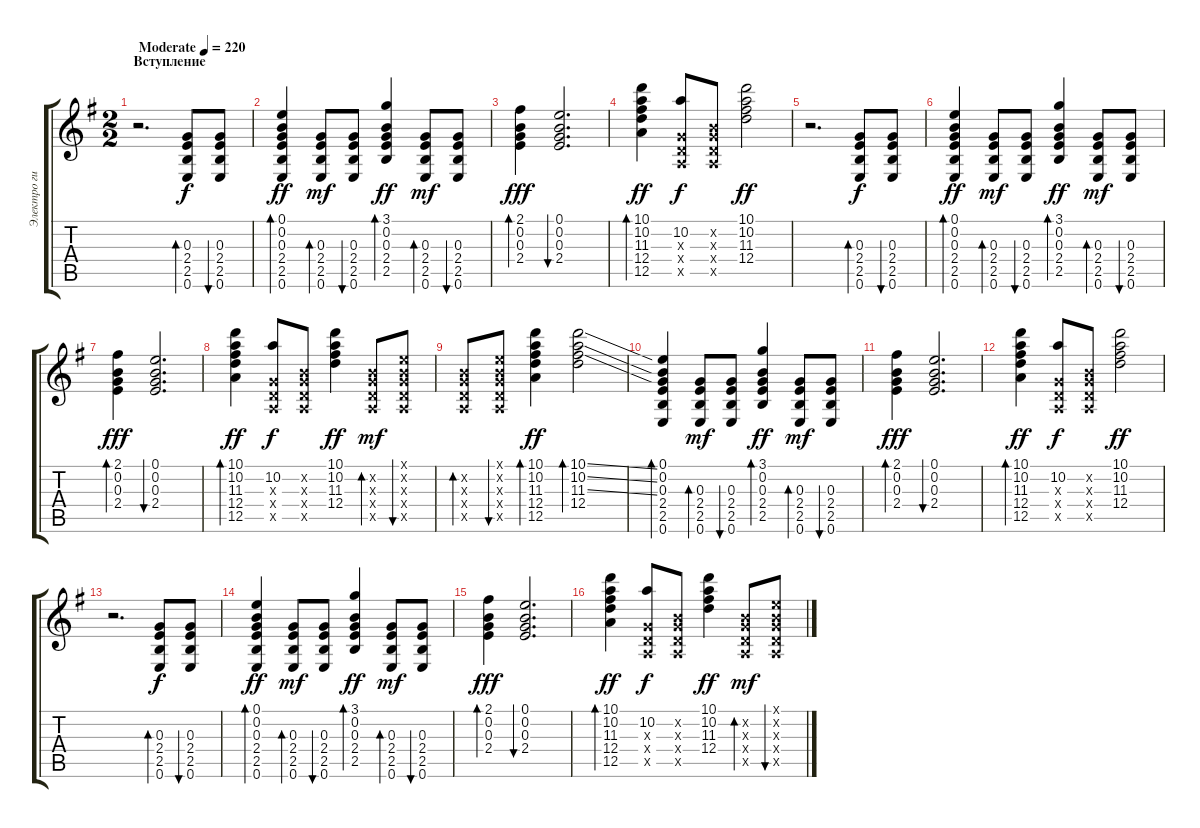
\track ("Электро гитара" "Электро ги") {instrument electricguitarjazz}
\staff {score tabs}
\tuning (E4 B3 G3 D3 A2 E2) {hide}
\ts (2 2)
\section ("" "Вступление")
\tempo (220 "Moderate")
\clef g2
\ks eminor
r.2{d dy f instrument electricguitarjazz} (0.3 2.4 2.5 0.6).8{bd 30} (0.3 2.4 2.5 0.6).8{bu 30} |
(0.1 0.2 0.3 2.4 2.5 0.6).4{bd 60 dy ff} (0.3 2.4 2.5 0.6).8{bd 30 dy mf} (0.3 2.4 2.5 0.6).8{bu 30} (3.1 0.2 0.3 2.4 2.5).4{bd 60 dy ff} (0.3 2.4 2.5 0.6).8{bd 30 dy mf} (0.3 2.4 2.5 0.6).8{bu 30} |
(2.1 0.2 0.3 2.4).4{bd 60 dy fff} (0.1 0.2 0.3 2.4).2{d bu 60} |
(10.1 10.2 11.3 12.4 12.5).4{bd 60 dy ff} (10.2 0.3{x} 0.4{x} 0.5{x}).8{dy f} (0.2{x} 0.3{x} 0.4{x} 0.5{x}).8 (10.1 10.2 11.3 12.4).2{dy ff} |
r.2{d} (0.3 2.4 2.5 0.6).8{bd 30 dy f} (0.3 2.4 2.5 0.6).8{bu 30} |
(0.1 0.2 0.3 2.4 2.5 0.6).4{bd 60 dy ff} (0.3 2.4 2.5 0.6).8{bd 30 dy mf} (0.3 2.4 2.5 0.6).8{bu 30} (3.1 0.2 0.3 2.4 2.5).4{bd 60 dy ff} (0.3 2.4 2.5 0.6).8{bd 30 dy mf} (0.3 2.4 2.5 0.6).8{bu 30} |
(2.1 0.2 0.3 2.4).4{bd 60 dy fff} (0.1 0.2 0.3 2.4).2{d bu 60} |
(10.1 10.2 11.3 12.4 12.5).4{bd 60 dy ff} (10.2 0.3{x} 0.4{x} 0.5{x}).8{dy f} (0.2{x} 0.3{x} 0.4{x} 0.5{x}).8 (10.1 10.2 11.3 12.4).4{dy ff} (0.2{x} 0.3{x} 0.4{x} 0.5{x}).8{bd 30 dy mf} (0.1{x} 0.2{x} 0.3{x} 0.4{x} 0.5{x}).8{bu 30} |
(0.2{x} 0.3{x} 0.4{x} 0.5{x}).8{bd 30} (0.1{x} 0.2{x} 0.3{x} 0.4{x} 0.5{x}).8{bu 30} (10.1 10.2 11.3 12.4 12.5).4{bd 30 dy ff} (10.1{ss} 10.2{ss} 11.3{ss} 12.4).2{bd 30} |
(0.1 0.2 0.3 2.4 2.5 0.6).4{bd 60} (0.3 2.4 2.5 0.6).8{bd 30 dy mf} (0.3 2.4 2.5 0.6).8{bu 30} (3.1 0.2 0.3 2.4 2.5).4{bd 60 dy ff} (0.3 2.4 2.5 0.6).8{bd 30 dy mf} (0.3 2.4 2.5 0.6).8{bu 30} |
(2.1 0.2 0.3 2.4).4{bd 60 dy fff} (0.1 0.2 0.3 2.4).2{d bu 60} |
(10.1 10.2 11.3 12.4 12.5).4{bd 60 dy ff} (10.2 0.3{x} 0.4{x} 0.5{x}).8{dy f} (0.2{x} 0.3{x} 0.4{x} 0.5{x}).8 (10.1 10.2 11.3 12.4).2{dy ff} |
r.2{d} (0.3 2.4 2.5 0.6).8{bd 30 dy f} (0.3 2.4 2.5 0.6).8{bu 30} |
(0.1 0.2 0.3 2.4 2.5 0.6).4{bd 60 dy ff} (0.3 2.4 2.5 0.6).8{bd 30 dy mf} (0.3 2.4 2.5 0.6).8{bu 30} (3.1 0.2 0.3 2.4 2.5).4{bd 60 dy ff} (0.3 2.4 2.5 0.6).8{bd 30 dy mf} (0.3 2.4 2.5 0.6).8{bu 30} |
(2.1 0.2 0.3 2.4).4{bd 60 dy fff} (0.1 0.2 0.3 2.4).2{d bu 60} |
(10.1 10.2 11.3 12.4 12.5).4{bd 60 dy ff} (10.2 0.3{x} 0.4{x} 0.5{x}).8{dy f} (0.2{x} 0.3{x} 0.4{x} 0.5{x}).8 (10.1 10.2 11.3 12.4).4{dy ff} (0.2{x} 0.3{x} 0.4{x} 0.5{x}).8{bd 30 dy mf} (0.1{x} 0.2{x} 0.3{x} 0.4{x} 0.5{x}).8{bu 30}
